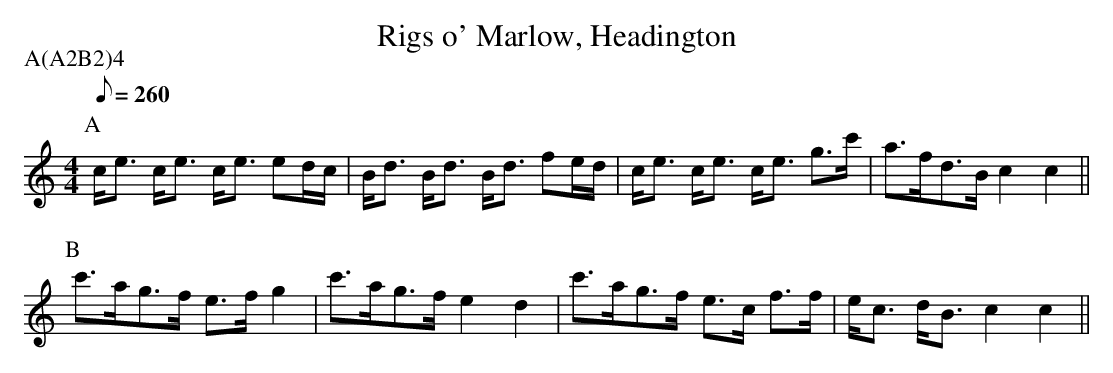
X:1
T:Rigs o' Marlow, Headington
M:4/4
L:1/8
P:A(A2B2)4
K:C
Q:260
P:A
c<e c<e c<e ed/c/|B<d B<d B<d fe/d/|c<e c<e c<e g>c' |a>fd>B  c2  c2   ||
P:B
c'>ag>f e>f g2   |c'>ag>f e2  d2   |c'>ag>f e>c f>f  |e<c d<B c2  c2   ||
